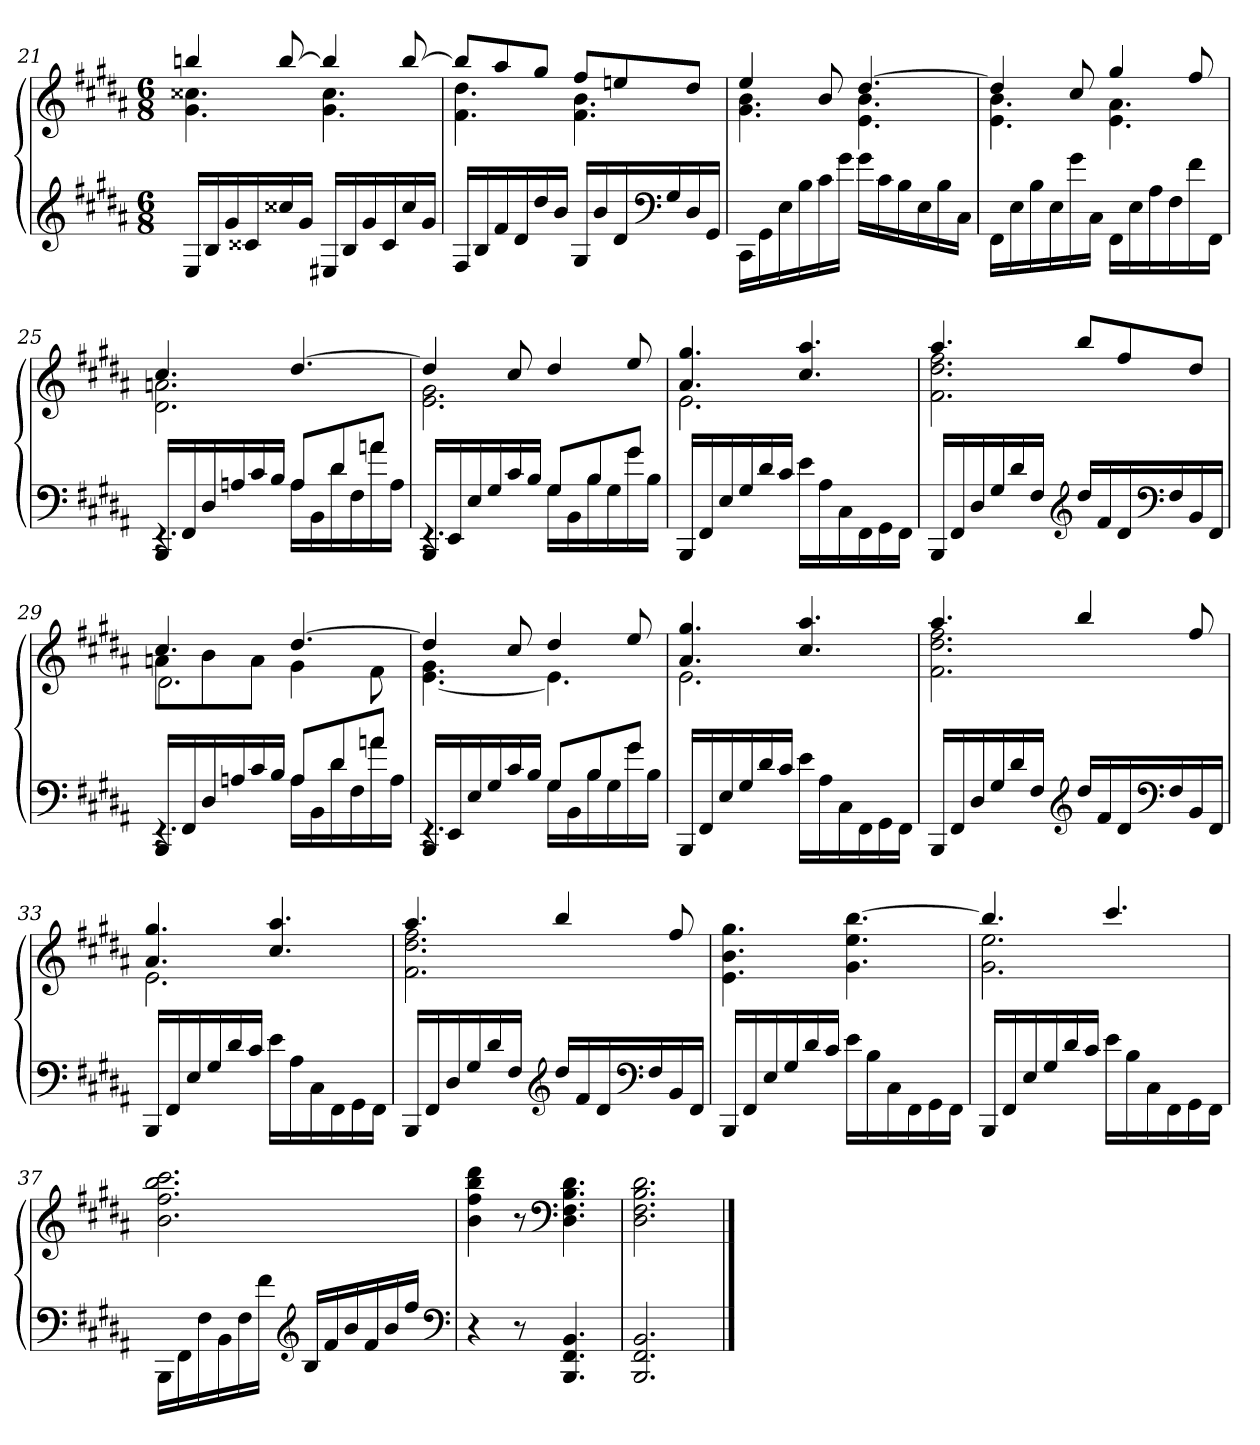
**kern	**kern
*part1	*part1
*staff2	*staff1
*clefG2	*clefG2
*k[f#c#g#d#a#]	*k[f#c#g#d#a#]
*B:	*B:
*M6/8	*M6/8
=21	=21
*	*^
16ELL	4bbn	4.g# 4.cc##X
16B	.	.
16g#	.	.
16c##X	.	.
16cc##X	[8bb	.
16g#JJ	.	.
16E#XLL	4bb]	4.g# 4.cc##
16B	.	.
16g#	.	.
16c##	.	.
16cc##	[8bb	.
16g#JJ	.	.
=22	=22	=22
16F#LL	8bbL]	4.f# 4.dd#
16B	.	.
16f#	8aa#	.
16d#	.	.
16dd#	8gg#J	.
16bJJ	.	.
16G#LL	8ff#L	4.f# 4.b
16b	.	.
16d#	8een	.
*clefF4	*	*
16G#	.	.
16D#	8dd#J	.
16GG#JJ	.	.
=23	=23	=23
16CC#LL	4ee	4.g# 4.b
16GG#	.	.
16E	.	.
16B	.	.
16c#	8b	.
16g#JJ	.	.
16g#LL	[4.dd#	4.e 4.b
16c#	.	.
16B	.	.
16E	.	.
16B	.	.
16C#JJ	.	.
=24	=24	=24
16FF#LL	4dd#]	4.e 4.b
16E	.	.
16B	.	.
16E	.	.
16g#	8cc#	.
16C#JJ	.	.
16FF#LL	4gg#	4.e 4.a#
16E	.	.
16A#	.	.
16F#	.	.
16f#	8ff#	.
16FF#JJ	.	.
=25	=25	=25
*^	*	*
16BBBLL	4.rEE	4.cc#	2.d# 2.an
16FF#	.	.	.
16D#	.	.	.
16An	.	.	.
16c#	.	.	.
16BJJ	.	.	.
8AL	16ALL	[4.dd#	.
.	16BB	.	.
8d#	16d#	.	.
.	16F#	.	.
8anJ	16a	.	.
.	16AJJ	.	.
=26	=26	=26	=26
16BBBLL	4.rEE	4dd#]	2.e 2.g#
16EE	.	.	.
16E	.	.	.
16G#	.	.	.
16c#	.	8cc#	.
16BJJ	.	.	.
8G#L	16G#LL	4dd#	.
.	16BB	.	.
8B	16B	.	.
.	16G#	.	.
8g#J	16g#	8ee	.
.	16BJJ	.	.
*v	*v	*	*
=27	=27	=27
16BBBLL	4.a# 4.gg#	2.e
16FF#	.	.
16E	.	.
16G#	.	.
16d#	.	.
16c#JJ	.	.
16eLL	4.cc# 4.aa#	.
16A#	.	.
16C#	.	.
16FF#	.	.
16GG#	.	.
16FF#JJ	.	.
=28	=28	=28
16BBBLL	4.aa#	2.f# 2.dd# 2.ff#
16FF#	.	.
16D#	.	.
16G#	.	.
16d#	.	.
16F#JJ	.	.
*clefG2	*	*
16dd#LL	8bbL	.
16f#	.	.
16d#	8ff#	.
*clefF4	*	*
16F#	.	.
16BB	8dd#J	.
16FF#JJ	.	.
=29	=29	=29
*^	*	*^
16BBBLL	4.rEE	4.cc#	8anL	2.d#\
16FF#	.	.	.	.
16D#	.	.	8b	.
16An	.	.	.	.
16c#	.	.	8aJ	.
16BJJ	.	.	.	.
8AL	16ALL	[4.dd#	4g#	.
.	16BB	.	.	.
8d#	16d#	.	.	.
.	16F#	.	.	.
8anJ	16a	.	8f#	.
.	16AJJ	.	.	.
*	*	*	*v	*v
=30	=30	=30	=30
16BBBLL	4.rEE	4dd#]	[4.e 4.g#
16EE	.	.	.
16E	.	.	.
16G#	.	.	.
16c#	.	8cc#	.
16BJJ	.	.	.
8G#L	16G#LL	4dd#	4.e]
.	16BB	.	.
8B	16B	.	.
.	16G#	.	.
8g#J	16g#	8ee	.
.	16BJJ	.	.
*v	*v	*	*
=31	=31	=31
16BBBLL	4.a# 4.gg#	2.e
16FF#	.	.
16E	.	.
16G#	.	.
16d#	.	.
16c#JJ	.	.
16eLL	4.cc# 4.aa#	.
16A#	.	.
16C#	.	.
16FF#	.	.
16GG#	.	.
16FF#JJ	.	.
=32	=32	=32
16BBBLL	4.aa#	2.f# 2.dd# 2.ff#
16FF#	.	.
16D#	.	.
16G#	.	.
16d#	.	.
16F#JJ	.	.
*clefG2	*	*
16dd#LL	4bb	.
16f#	.	.
16d#	.	.
*clefF4	*	*
16F#	.	.
16BB	8ff#	.
16FF#JJ	.	.
=33	=33	=33
16BBBLL	4.a# 4.gg#	2.e
16FF#	.	.
16E	.	.
16G#	.	.
16d#	.	.
16c#JJ	.	.
16eLL	4.cc# 4.aa#	.
16A#	.	.
16C#	.	.
16FF#	.	.
16GG#	.	.
16FF#JJ	.	.
=34	=34	=34
16BBBLL	4.aa#	2.f# 2.dd# 2.ff#
16FF#	.	.
16D#	.	.
16G#	.	.
16d#	.	.
16F#JJ	.	.
*clefG2	*	*
16dd#LL	4bb	.
16f#	.	.
16d#	.	.
*clefF4	*	*
16F#	.	.
16BB	8ff#	.
16FF#JJ	.	.
*	*v	*v
=35	=35
16BBBLL	4.e 4.b 4.gg#
16FF#	.
16E	.
16G#	.
16d#	.
16c#JJ	.
16eLL	4.g# 4.ee [4.bb
16B	.
16C#	.
16FF#	.
16GG#	.
16FF#JJ	.
=36	=36
*	*^
16BBBLL	4.bb]	2.g# 2.ee
16FF#	.	.
16E	.	.
16G#	.	.
16d#	.	.
16c#JJ	.	.
16eLL	4.ccc#	.
16B	.	.
16C#	.	.
16FF#	.	.
16GG#	.	.
16FF#JJ	.	.
*	*v	*v
=37	=37
16BBBLL	2.b 2.ff# 2.bb 2.ccc#
16FF#	.
16F#	.
16BB	.
16F#	.
16f#JJ	.
*clefG2	*
16BLL	.
16f#	.
16b	.
16f#	.
16b	.
16ff#JJ	.
*clefF4	*
=38	=38
4r	4b 4ff# 4bb 4ddd#
8r	8r
*	*clefF4
4.BBB 4.FF# 4.BB	4.D# 4.F# 4.B 4.d#
=39	=39
2.BBB 2.FF# 2.BB	2.D# 2.F# 2.B 2.d#
==	==
*-	*-
